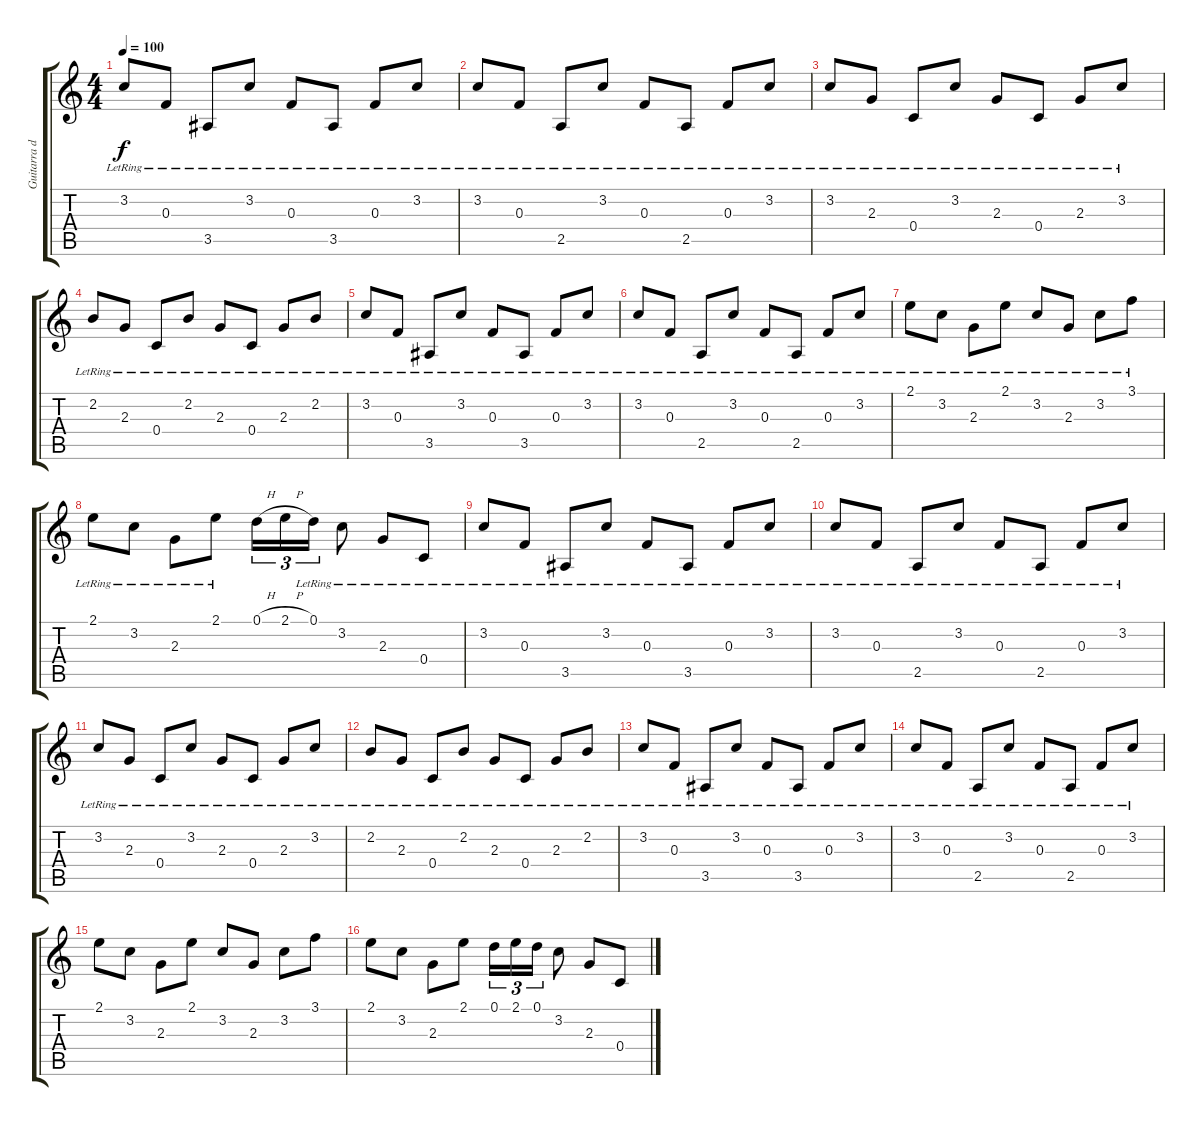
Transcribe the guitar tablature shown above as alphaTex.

\track ("Guitarra distor 1" "Guitarra d") {instrument overdrivenguitar}
\staff {score tabs}
\tuning (D4 A3 F3 C3 G2 D2) {hide}
\ts (4 4)
\tempo 100
\clef g2
\ks c
3.2{lr}.8{dy f} 0.3{lr}.8 3.5{lr}.8 3.2{lr}.8 0.3{lr}.8 3.5{lr}.8 0.3{lr}.8 3.2{lr}.8 |
3.2{lr}.8 0.3{lr}.8 2.5{lr}.8 3.2{lr}.8 0.3{lr}.8 2.5{lr}.8 0.3{lr}.8 3.2{lr}.8 |
3.2{lr}.8 2.3{lr}.8 0.4{lr}.8 3.2{lr}.8 2.3{lr}.8 0.4{lr}.8 2.3{lr}.8 3.2{lr}.8 |
2.2{lr}.8 2.3{lr}.8 0.4{lr}.8 2.2{lr}.8 2.3{lr}.8 0.4{lr}.8 2.3{lr}.8 2.2{lr}.8 |
3.2{lr}.8 0.3{lr}.8 3.5{lr}.8 3.2{lr}.8 0.3{lr}.8 3.5{lr}.8 0.3{lr}.8 3.2{lr}.8 |
3.2{lr}.8 0.3{lr}.8 2.5{lr}.8 3.2{lr}.8 0.3{lr}.8 2.5{lr}.8 0.3{lr}.8 3.2{lr}.8 |
2.1{lr}.8 3.2{lr}.8 2.3{lr}.8 2.1{lr}.8 3.2{lr}.8 2.3{lr}.8 3.2{lr}.8 3.1{lr}.8 |
2.1{lr}.8 3.2{lr}.8 2.3{lr}.8 2.1{lr}.8 0.1{h}.16{tu (3 2)} 2.1{h}.16{tu (3 2)} 0.1{lr}.16{tu (3 2)} 3.2{lr}.8 2.3{lr}.8 0.4{lr}.8 |
3.2{lr}.8 0.3{lr}.8 3.5{lr}.8 3.2{lr}.8 0.3{lr}.8 3.5{lr}.8 0.3{lr}.8 3.2{lr}.8 |
3.2{lr}.8 0.3{lr}.8 2.5{lr}.8 3.2{lr}.8 0.3{lr}.8 2.5{lr}.8 0.3{lr}.8 3.2{lr}.8 |
3.2{lr}.8 2.3{lr}.8 0.4{lr}.8 3.2{lr}.8 2.3{lr}.8 0.4{lr}.8 2.3{lr}.8 3.2{lr}.8 |
2.2{lr}.8 2.3{lr}.8 0.4{lr}.8 2.2{lr}.8 2.3{lr}.8 0.4{lr}.8 2.3{lr}.8 2.2{lr}.8 |
3.2{lr}.8 0.3{lr}.8 3.5{lr}.8 3.2{lr}.8 0.3{lr}.8 3.5{lr}.8 0.3{lr}.8 3.2{lr}.8 |
3.2{lr}.8 0.3{lr}.8 2.5{lr}.8 3.2{lr}.8 0.3{lr}.8 2.5{lr}.8 0.3{lr}.8 3.2{lr}.8 |
2.1.8 3.2.8 2.3.8 2.1.8 3.2.8 2.3.8 3.2.8 3.1.8 |
2.1.8 3.2.8 2.3.8 2.1.8 0.1.16{tu (3 2)} 2.1.16{tu (3 2)} 0.1.16{tu (3 2)} 3.2.8 2.3.8 0.4.8
